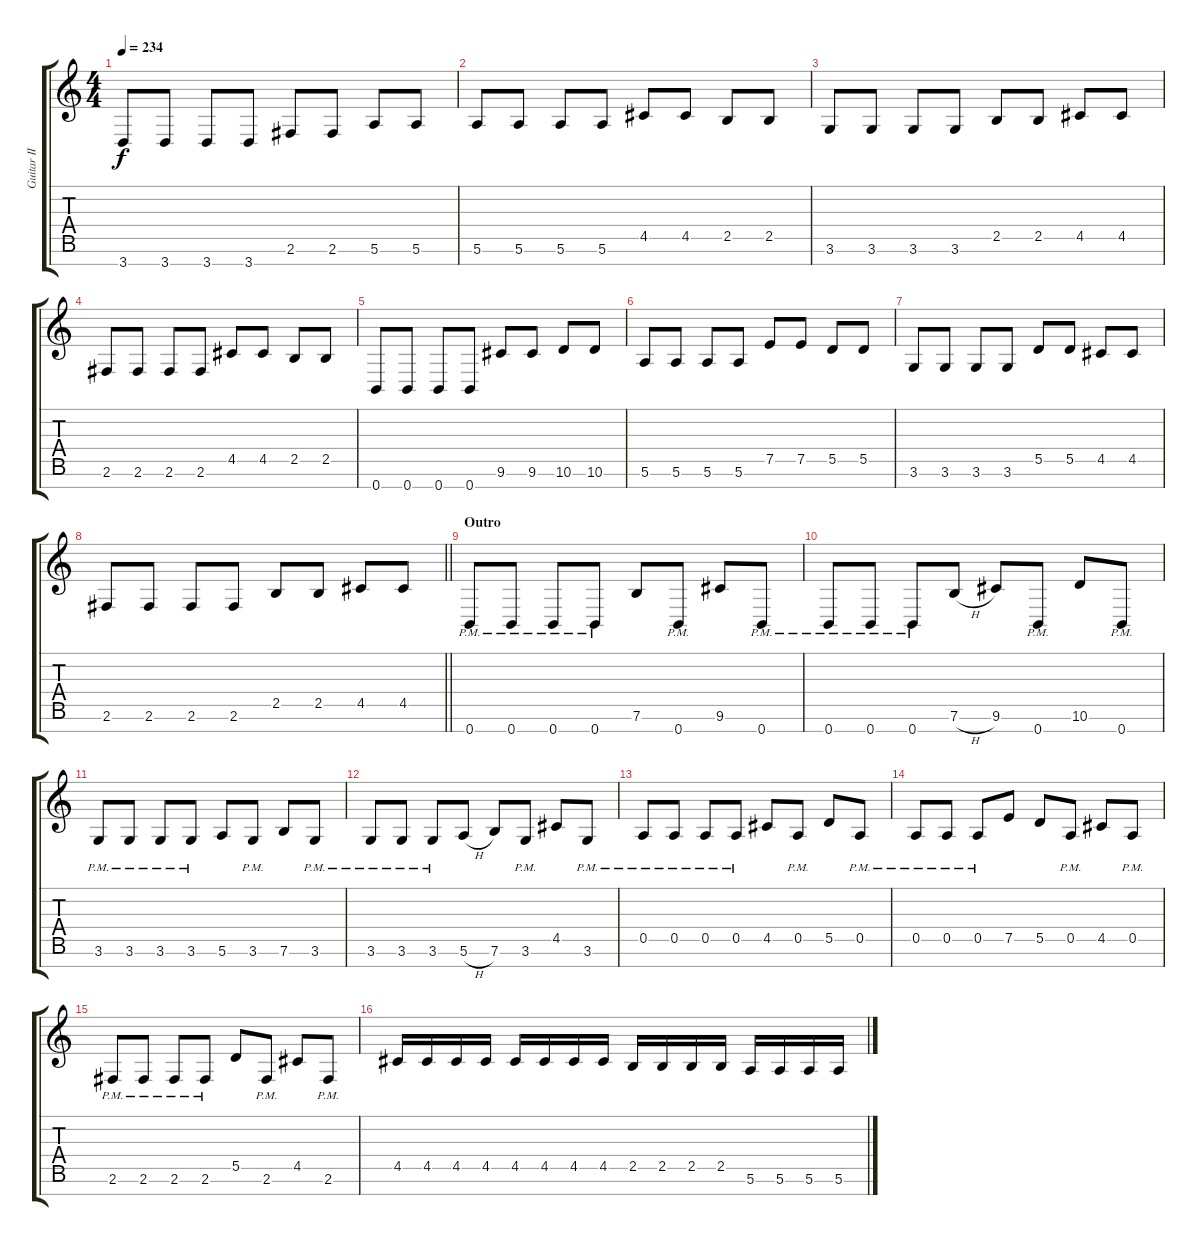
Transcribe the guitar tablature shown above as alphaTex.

\track ("Guitar II" "Guitar II") {instrument distortionguitar}
\staff {score tabs}
\tuning (E4 B3 G3 D3 A2 E2 B1) {hide}
\ts (4 4)
\tempo 234
\clef g2
\ks c
3.7.8{dy f} 3.7.8 3.7.8 3.7.8 2.6.8 2.6.8 5.6.8 5.6.8 |
5.6.8 5.6.8 5.6.8 5.6.8 4.5.8 4.5.8 2.5.8 2.5.8 |
3.6.8 3.6.8 3.6.8 3.6.8 2.5.8 2.5.8 4.5.8 4.5.8 |
2.6.8 2.6.8 2.6.8 2.6.8 4.5.8 4.5.8 2.5.8 2.5.8 |
0.7.8 0.7.8 0.7.8 0.7.8 9.6.8 9.6.8 10.6.8 10.6.8 |
5.6.8 5.6.8 5.6.8 5.6.8 7.5.8 7.5.8 5.5.8 5.5.8 |
3.6.8 3.6.8 3.6.8 3.6.8 5.5.8 5.5.8 4.5.8 4.5.8 |
\barLineRight lightlight
2.6.8 2.6.8 2.6.8 2.6.8 2.5.8 2.5.8 4.5.8 4.5.8 |
\section ("" "Outro")
0.7{pm}.8 0.7{pm}.8 0.7{pm}.8 0.7{pm}.8 7.6.8 0.7{pm}.8 9.6.8 0.7{pm}.8 |
0.7{pm}.8 0.7{pm}.8 0.7{pm}.8 7.6{h}.8 9.6.8 0.7{pm}.8 10.6.8 0.7{pm}.8 |
3.6{pm}.8 3.6{pm}.8 3.6{pm}.8 3.6{pm}.8 5.6.8 3.6{pm}.8 7.6.8 3.6{pm}.8 |
3.6{pm}.8 3.6{pm}.8 3.6{pm}.8 5.6{h}.8 7.6.8 3.6{pm}.8 4.5.8 3.6{pm}.8 |
0.5{pm}.8 0.5{pm}.8 0.5{pm}.8 0.5{pm}.8 4.5.8 0.5{pm}.8 5.5.8 0.5{pm}.8 |
0.5{pm}.8 0.5{pm}.8 0.5{pm}.8 7.5.8 5.5.8 0.5{pm}.8 4.5.8 0.5{pm}.8 |
2.6{pm}.8 2.6{pm}.8 2.6{pm}.8 2.6{pm}.8 5.5.8 2.6{pm}.8 4.5.8 2.6{pm}.8 |
4.5.16 4.5.16 4.5.16 4.5.16 4.5.16 4.5.16 4.5.16 4.5.16 2.5.16 2.5.16 2.5.16 2.5.16 5.6.16 5.6.16 5.6.16 5.6.16
